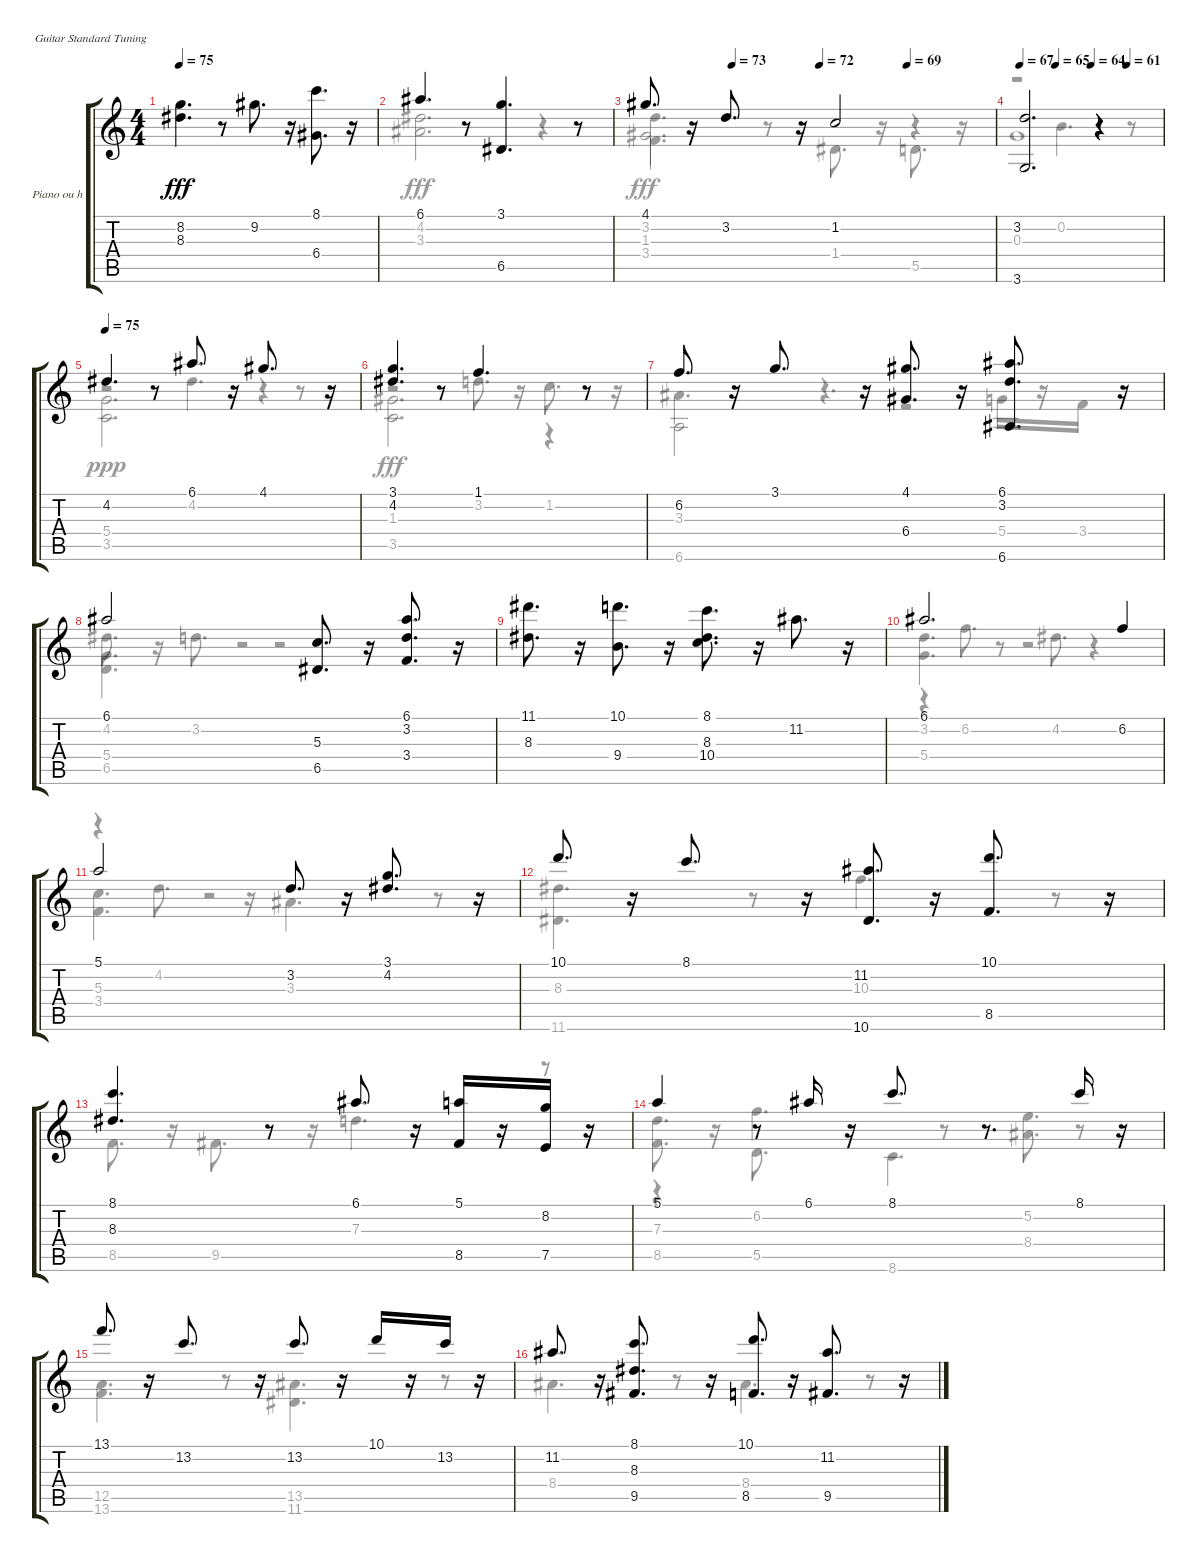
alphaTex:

\bracketExtendMode groupsimilarinstruments
\firstSystemTrackNameOrientation horizontal
\otherSystemsTrackNameOrientation horizontal
\track ("Piano ou harmoni" "Piano ou h") {instrument acousticguitarsteel}
\staff {score tabs}
\tuning (E4 B3 G3 D3 A2 E2)
\voice
\ts (4 4)
\tempo 75
\clef g2
\ks c
(8.2 8.3).4{d dy fff instrument acousticguitarsteel} r.8 9.2.8{d} r.16 (8.1 6.4).8{d} r.16 |
6.1.4{d} r.8 (3.1 6.5).4{d} r.8 |
\tempo (73 0.25)
\tempo (72 0.5)
\tempo (69 0.75)
4.1.8{d} r.16 3.2.8{d} r.16 1.2.2 |
\tempo 67
\tempo (65 0.25)
\tempo (64 0.5)
\tempo (61 0.75)
(3.2 3.6).2{d} r.4 |
\tempo 75
4.2.4{d} r.8 6.1.8{d} r.16 4.1.8{d} r.16 |
(3.1 4.2).4{d} r.8 1.1.4{d} r.8 |
6.2.8{d} r.16 3.1.8{d} r.16 (4.1 6.4).8{d} r.16 (6.1 3.2 6.6).8{d} r.16 |
6.1.2 (5.3 6.5).8{d} r.16 (6.1 3.2 3.4).8{d} r.16 |
(11.1 8.3).8{d} r.16 (10.1 9.4).8{d} r.16 (8.1 8.3 10.4).8{d} r.16 11.2.8{d} r.16 |
6.1.2{d} 6.2.4 |
5.1.2 3.2.8{d} r.16 (3.1 4.2).8{d} r.16 |
10.1.8{d} r.16 8.1.8{d} r.16 (11.2 10.6).8{d} r.16 (10.1 8.5).8{d} r.16 |
(8.1 8.3).4{d} r.8 6.1.8{d} r.16 (5.1 8.5).16 r.16 (8.2 7.5).16 r.16 |
5.1.4 r.8 6.1.16 r.16 8.1.8{d} r.8{d} 8.1.16 r.16 |
13.1.8{d} r.16 13.2.8{d} r.16 13.2.8{d} r.16 10.1.16 r.16 13.2.16 r.16 |
11.2.8{d} r.16 (8.1 8.3 9.5).8{d} r.16 (10.1 8.5).8{d} r.16 (11.2 9.5).8{d} r.16
\voice
\clef g2
\ottava regular
\simile none
\ks c
|
(4.2 3.3).2{d} r.4 |
(3.2 3.4).4{d} r.8 1.4.8{d} r.16 5.5.8{d} r.16 |
r.2 0.2.4{d} r.8 |
r.2 4.2.4{d} r.8 |
r.2 3.2.8{d} r.16 1.2.8{d} r.16 |
3.3.4{d} r.4{d} 5.4.16 r.16 3.4.16 r.16 |
4.2.8{d} r.16 3.2.8{d} r.2 |
|
(3.2 5.4).4{d} r.8 4.2.8{d} r.4 |
r.4 4.2.8{d} r.16 3.3.4{d} r.8 |
(8.3 11.6).4{d} r.8 10.3.4{d} r.8 |
8.5.8{d} r.16 9.5.8{d} r.16 7.3.4{d} r.8 |
(7.3 8.5).8{d} r.16 6.2.4{d} r.8 (5.2 8.4).8{d} r.16 |
(12.5 13.6).4{d} r.8 (13.5 11.6).4{d} r.8 |
8.4.4{d} r.8 8.4.4{d} r.8
\voice
\clef g2
\ottava regular
\simile none
\ks c
|
|
1.3.2{d} r.4 |
0.3.1 |
(5.4 3.5).2{d dy ppp} r.4 |
(1.3 3.5).2{d dy fff} r.4 |
6.6.2 r.2 |
(5.4 6.5).4{d} r.2 |
|
r.4 6.2.8{d} r.2 |
(5.3 3.4).4{d} r.2 |
|
|
r.4 5.5.8{d} r.16 8.6.4{d} r.8 |
|
